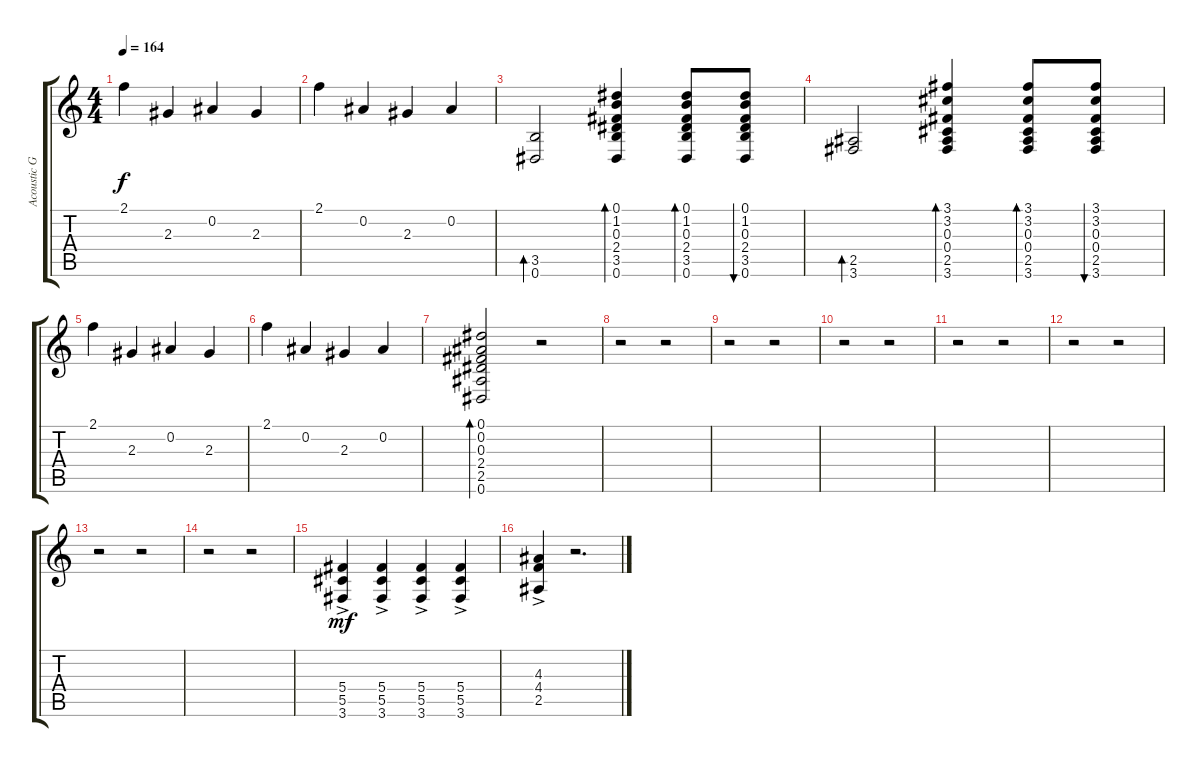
\track ("Acoustic Guitar" "Acoustic G") {instrument acousticguitarsteel}
\staff {score tabs}
\tuning (Eb4 Bb3 Gb3 Db3 Ab2 Eb2) {hide}
\ts (4 4)
\tempo 164
\clef g2
\ks c
2.1.4{dy f} 2.3.4 0.2.4 2.3.4 |
2.1.4 0.2.4 2.3.4 0.2.4 |
(3.5 0.6).2{bd 60} (0.1 1.2 0.3 2.4 3.5 0.6).4{bd 60} (0.1 1.2 0.3 2.4 3.5 0.6).8{bd 60} (0.1 1.2 0.3 2.4 3.5 0.6).8{bu 60} |
(2.5 3.6).2{bd 60} (3.1 3.2 0.3 0.4 2.5 3.6).4{bd 60} (3.1 3.2 0.3 0.4 2.5 3.6).8{bd 60} (3.1 3.2 0.3 0.4 2.5 3.6).8{bu 60} |
2.1.4 2.3.4 0.2.4 2.3.4 |
2.1.4 0.2.4 2.3.4 0.2.4 |
(0.1 0.2 0.3 2.4 2.5 0.6).2{bd 240} r.2 |
r.2 r.2 |
r.2 r.2 |
r.2 r.2 |
r.2 r.2 |
r.2 r.2 |
r.2 r.2 |
r.2 r.2 |
(5.4{ac} 5.5{ac} 3.6{ac}).4{dy mf} (5.4{ac} 5.5{ac} 3.6{ac}).4 (5.4{ac} 5.5{ac} 3.6{ac}).4 (5.4{ac} 5.5{ac} 3.6{ac}).4 |
(4.3{ac} 4.4{ac} 2.5{ac}).4 r.2{d}
